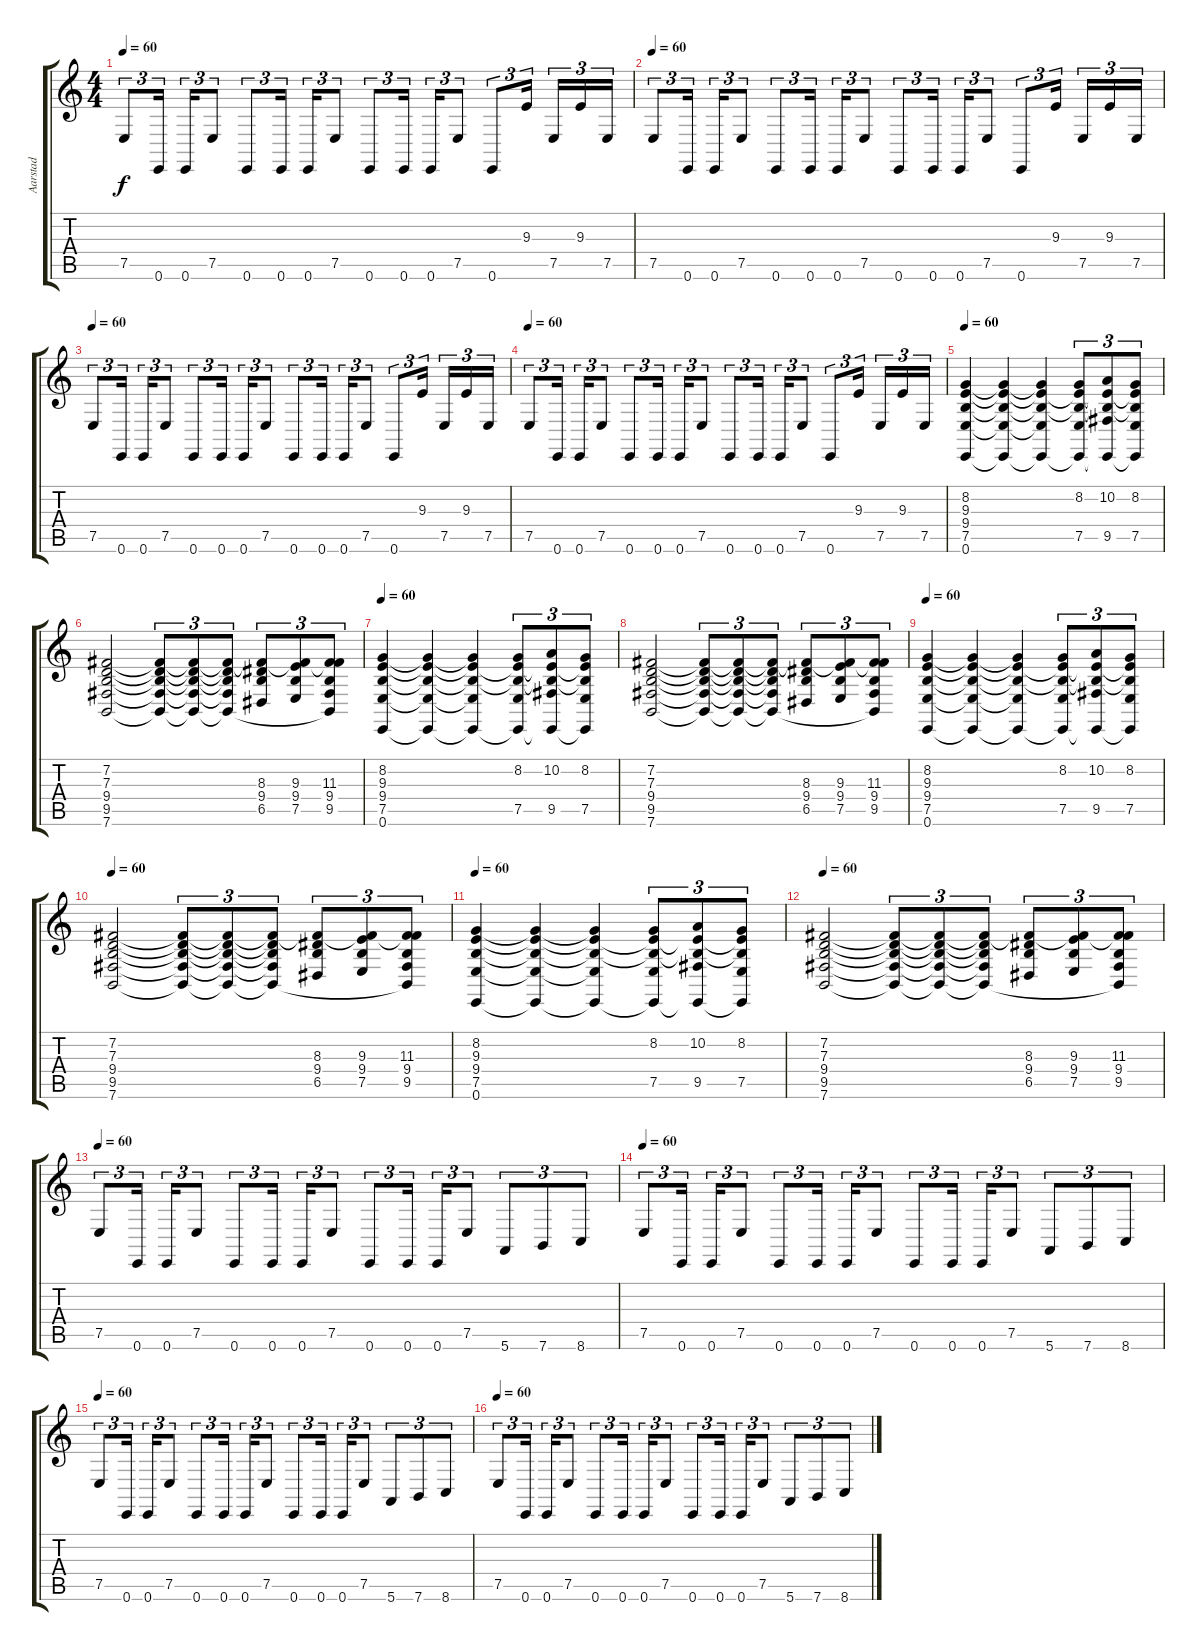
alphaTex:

\track ("Aarstad" "Aarstad") {instrument choiraahs}
\staff {score tabs}
\tuning (E4 B3 G3 D3 A2 E2) {hide}
\ts (4 4)
\tempo 60
\clef g2
\ks c
7.5.8{tu (3 2) dy f} 0.6.16{tu (3 2)} 0.6.16{tu (3 2)} 7.5.8{tu (3 2)} 0.6.8{tu (3 2)} 0.6.16{tu (3 2)} 0.6.16{tu (3 2)} 7.5.8{tu (3 2)} 0.6.8{tu (3 2)} 0.6.16{tu (3 2)} 0.6.16{tu (3 2)} 7.5.8{tu (3 2)} 0.6.8{tu (3 2)} 9.3.16{tu (3 2)} 7.5.16{tu (3 2)} 9.3.16{tu (3 2)} 7.5.16{tu (3 2)} |
\tempo 60
7.5.8{tu (3 2)} 0.6.16{tu (3 2)} 0.6.16{tu (3 2)} 7.5.8{tu (3 2)} 0.6.8{tu (3 2)} 0.6.16{tu (3 2)} 0.6.16{tu (3 2)} 7.5.8{tu (3 2)} 0.6.8{tu (3 2)} 0.6.16{tu (3 2)} 0.6.16{tu (3 2)} 7.5.8{tu (3 2)} 0.6.8{tu (3 2)} 9.3.16{tu (3 2)} 7.5.16{tu (3 2)} 9.3.16{tu (3 2)} 7.5.16{tu (3 2)} |
\tempo 60
7.5.8{tu (3 2)} 0.6.16{tu (3 2)} 0.6.16{tu (3 2)} 7.5.8{tu (3 2)} 0.6.8{tu (3 2)} 0.6.16{tu (3 2)} 0.6.16{tu (3 2)} 7.5.8{tu (3 2)} 0.6.8{tu (3 2)} 0.6.16{tu (3 2)} 0.6.16{tu (3 2)} 7.5.8{tu (3 2)} 0.6.8{tu (3 2)} 9.3.16{tu (3 2)} 7.5.16{tu (3 2)} 9.3.16{tu (3 2)} 7.5.16{tu (3 2)} |
\tempo 60
7.5.8{tu (3 2)} 0.6.16{tu (3 2)} 0.6.16{tu (3 2)} 7.5.8{tu (3 2)} 0.6.8{tu (3 2)} 0.6.16{tu (3 2)} 0.6.16{tu (3 2)} 7.5.8{tu (3 2)} 0.6.8{tu (3 2)} 0.6.16{tu (3 2)} 0.6.16{tu (3 2)} 7.5.8{tu (3 2)} 0.6.8{tu (3 2)} 9.3.16{tu (3 2)} 7.5.16{tu (3 2)} 9.3.16{tu (3 2)} 7.5.16{tu (3 2)} |
\tempo 60
(8.2 9.3 9.4 7.5 0.6).4 (8.2{t} 9.3{t} 9.4{t} 7.5{t} 0.6{t}).4 (8.2{t} 9.3{t} 9.4{t} 7.5{t} 0.6{t}).4 (8.2 9.3{t} 9.4{t} 7.5 0.6{t}).8{tu (3 2)} (10.2 9.3{t} 9.4{t} 9.5 0.6{t}).8{tu (3 2)} (8.2 9.3{t} 9.4{t} 7.5 0.6{t}).8{tu (3 2)} |
(7.2 7.3 9.4 9.5 7.6).2 (7.2{t} 7.3{t} 9.4{t} 9.5{t} 7.6{t}).8{tu (3 2)} (7.2{t} 7.3{t} 9.4{t} 9.5{t} 7.6{t}).8{tu (3 2)} (7.2{t} 7.3{t} 9.4{t} 9.5{t} 7.6{t}).8{tu (3 2)} (7.2{t} 8.3 9.4 6.5).8{tu (3 2)} (7.2{t} 9.3 9.4 7.5).8{tu (3 2)} (7.2{t} 11.3 9.4 9.5 7.6{t}).8{tu (3 2)} |
\tempo 60
(8.2 9.3 9.4 7.5 0.6).4 (8.2{t} 9.3{t} 9.4{t} 7.5{t} 0.6{t}).4 (8.2{t} 9.3{t} 9.4{t} 7.5{t} 0.6{t}).4 (8.2 9.3{t} 9.4{t} 7.5 0.6{t}).8{tu (3 2)} (10.2 9.3{t} 9.4{t} 9.5 0.6{t}).8{tu (3 2)} (8.2 9.3{t} 9.4{t} 7.5 0.6{t}).8{tu (3 2)} |
(7.2 7.3 9.4 9.5 7.6).2 (7.2{t} 7.3{t} 9.4{t} 9.5{t} 7.6{t}).8{tu (3 2)} (7.2{t} 7.3{t} 9.4{t} 9.5{t} 7.6{t}).8{tu (3 2)} (7.2{t} 7.3{t} 9.4{t} 9.5{t} 7.6{t}).8{tu (3 2)} (7.2{t} 8.3 9.4 6.5).8{tu (3 2)} (7.2{t} 9.3 9.4 7.5).8{tu (3 2)} (7.2{t} 11.3 9.4 9.5 7.6{t}).8{tu (3 2)} |
\tempo 60
(8.2 9.3 9.4 7.5 0.6).4 (8.2{t} 9.3{t} 9.4{t} 7.5{t} 0.6{t}).4 (8.2{t} 9.3{t} 9.4{t} 7.5{t} 0.6{t}).4 (8.2 9.3{t} 9.4{t} 7.5 0.6{t}).8{tu (3 2)} (10.2 9.3{t} 9.4{t} 9.5 0.6{t}).8{tu (3 2)} (8.2 9.3{t} 9.4{t} 7.5 0.6{t}).8{tu (3 2)} |
\tempo 60
(7.2 7.3 9.4 9.5 7.6).2 (7.2{t} 7.3{t} 9.4{t} 9.5{t} 7.6{t}).8{tu (3 2)} (7.2{t} 7.3{t} 9.4{t} 9.5{t} 7.6{t}).8{tu (3 2)} (7.2{t} 7.3{t} 9.4{t} 9.5{t} 7.6{t}).8{tu (3 2)} (7.2{t} 8.3 9.4 6.5).8{tu (3 2)} (7.2{t} 9.3 9.4 7.5).8{tu (3 2)} (7.2{t} 11.3 9.4 9.5 7.6{t}).8{tu (3 2)} |
\tempo 60
(8.2 9.3 9.4 7.5 0.6).4 (8.2{t} 9.3{t} 9.4{t} 7.5{t} 0.6{t}).4 (8.2{t} 9.3{t} 9.4{t} 7.5{t} 0.6{t}).4 (8.2 9.3{t} 9.4{t} 7.5 0.6{t}).8{tu (3 2)} (10.2 9.3{t} 9.4{t} 9.5 0.6{t}).8{tu (3 2)} (8.2 9.3{t} 9.4{t} 7.5 0.6{t}).8{tu (3 2)} |
\tempo 60
(7.2 7.3 9.4 9.5 7.6).2 (7.2{t} 7.3{t} 9.4{t} 9.5{t} 7.6{t}).8{tu (3 2)} (7.2{t} 7.3{t} 9.4{t} 9.5{t} 7.6{t}).8{tu (3 2)} (7.2{t} 7.3{t} 9.4{t} 9.5{t} 7.6{t}).8{tu (3 2)} (7.2{t} 8.3 9.4 6.5).8{tu (3 2)} (7.2{t} 9.3 9.4 7.5).8{tu (3 2)} (7.2{t} 11.3 9.4 9.5 7.6{t}).8{tu (3 2)} |
\tempo 60
7.5.8{tu (3 2)} 0.6.16{tu (3 2)} 0.6.16{tu (3 2)} 7.5.8{tu (3 2)} 0.6.8{tu (3 2)} 0.6.16{tu (3 2)} 0.6.16{tu (3 2)} 7.5.8{tu (3 2)} 0.6.8{tu (3 2)} 0.6.16{tu (3 2)} 0.6.16{tu (3 2)} 7.5.8{tu (3 2)} 5.6.8{tu (3 2)} 7.6.8{tu (3 2)} 8.6.8{tu (3 2)} |
\tempo 60
7.5.8{tu (3 2)} 0.6.16{tu (3 2)} 0.6.16{tu (3 2)} 7.5.8{tu (3 2)} 0.6.8{tu (3 2)} 0.6.16{tu (3 2)} 0.6.16{tu (3 2)} 7.5.8{tu (3 2)} 0.6.8{tu (3 2)} 0.6.16{tu (3 2)} 0.6.16{tu (3 2)} 7.5.8{tu (3 2)} 5.6.8{tu (3 2)} 7.6.8{tu (3 2)} 8.6.8{tu (3 2)} |
\tempo 60
7.5.8{tu (3 2)} 0.6.16{tu (3 2)} 0.6.16{tu (3 2)} 7.5.8{tu (3 2)} 0.6.8{tu (3 2)} 0.6.16{tu (3 2)} 0.6.16{tu (3 2)} 7.5.8{tu (3 2)} 0.6.8{tu (3 2)} 0.6.16{tu (3 2)} 0.6.16{tu (3 2)} 7.5.8{tu (3 2)} 5.6.8{tu (3 2)} 7.6.8{tu (3 2)} 8.6.8{tu (3 2)} |
\tempo 60
7.5.8{tu (3 2)} 0.6.16{tu (3 2)} 0.6.16{tu (3 2)} 7.5.8{tu (3 2)} 0.6.8{tu (3 2)} 0.6.16{tu (3 2)} 0.6.16{tu (3 2)} 7.5.8{tu (3 2)} 0.6.8{tu (3 2)} 0.6.16{tu (3 2)} 0.6.16{tu (3 2)} 7.5.8{tu (3 2)} 5.6.8{tu (3 2)} 7.6.8{tu (3 2)} 8.6.8{tu (3 2)}
